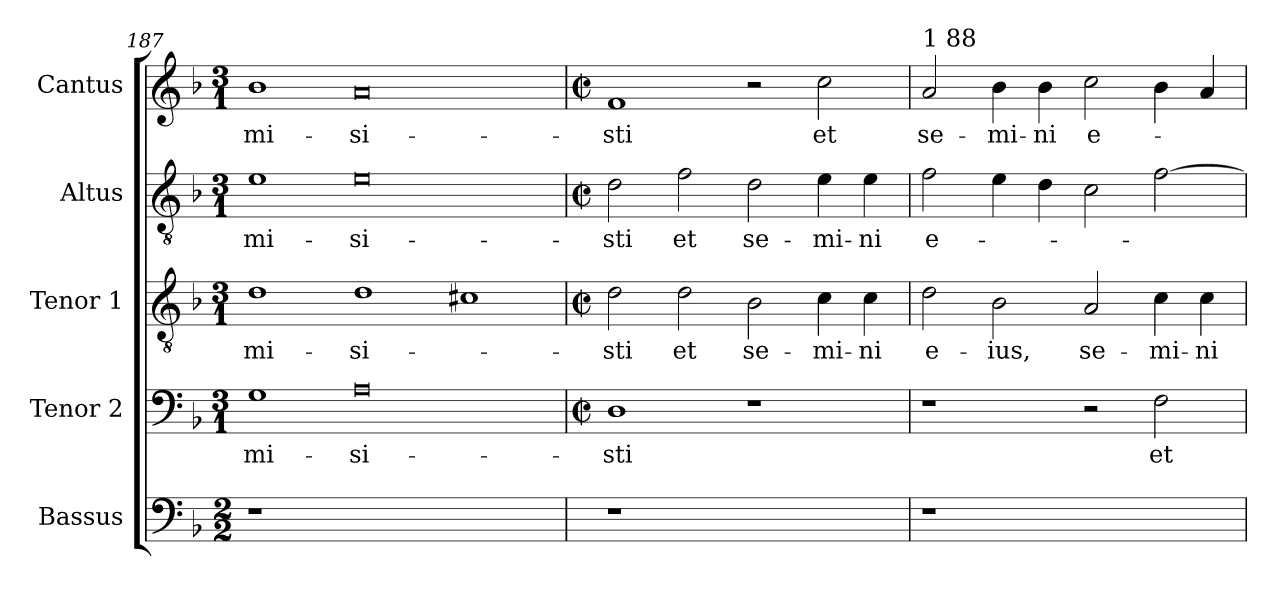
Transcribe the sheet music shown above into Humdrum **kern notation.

**kern	**kern	**text	**kern	**text	**kern	**text	**kern	**text
*part5	*part4	*part4	*part3	*part3	*part2	*part2	*part1	*part1
*staff5	*staff4	*staff4	*staff3	*staff3	*staff2	*staff2	*staff1	*staff1
*I"Bassus	*I"Tenor 2	*	*I"Tenor 1	*	*I"Altus	*	*I"Cantus	*
*clefF4	*clefF4	*	*clefGv2	*	*clefGv2	*	*clefG2	*
*k[b-]	*k[b-]	*	*k[b-]	*	*k[b-]	*	*k[b-]	*
*F:	*F:	*	*F:	*	*F:	*	*F:	*
*M2/2	*M3/1	*	*M3/1	*	*M3/1	*	*M3/1	*
=187	=187	=187	=187	=187	=187	=187	=187	=187
!	!	!LO:LY:b:cj	!	!LO:LY:b:cj	!	!LO:LY:b:cj	!	!LO:LY:b:cj
1r	1G	-mi-	1d	-mi-	1e	-mi-	1b-	-mi-
!	!	!LO:LY:b:rj	!	!LO:LY:b:cj	!	!LO:LY:b:rj	!	!LO:LY:b:rj
0ryy	0A	-si-	1d	-si-	0e	-si-	0a	-si-
.	.	.	1c#X	.	.	.	.	.
=188	=188	=188	=188	=188	=188	=188	=188	=188
*	*M2/2	*	*M2/2	*	*M2/2	*	*M2/2	*
*	*met(c|)	*	*met(c|)	*	*met(c|)	*	*met(c|)	*
!	!	!LO:LY:b:cj	!	!LO:LY:b:cj	!	!LO:LY:b:cj	!	!LO:LY:b:cj
1r	1D	-sti	2d\	-sti	2d\	-sti	1f	-sti
!	!	!	!	!LO:LY:b:cj	!	!LO:LY:b:cj	!	!
.	.	.	2d\	et	2f\	et	.	.
!	!	!	!	!LO:LY:b:cj	!	!LO:LY:b:cj	!	!
1ryy	1r	.	2B-\	se-	2d\	se-	2r	.
!	!	!	!	!LO:LY:b:cj	!	!LO:LY:b:cj	!	!LO:LY:b:cj
.	.	.	4c\	-mi-	4e\	-mi-	2cc\	et
!	!	!	!	!LO:LY:b:cj	!	!LO:LY:b:cj	!	!
.	.	.	4c\	-ni	4e\	-ni	.	.
!!LO:LB:g=z
=189	=189	=189	=189	=189	=189	=189	=189	=189
!	!	!	!	!	!	!	!LO:TX:a:t=1 88	!
!	!	!	!	!LO:LY:b:cj	!	!LO:LY:b:cj	!	!LO:LY:b:cj
1r	1r	.	2d\	e-	2f\	e-	2a/	se-
!	!	!	!	!LO:LY:b:cj	!	!	!	!LO:LY:b
.	.	.	2B-\	-ius,	4e\	.	4b-\	-mi-
!	!	!	!	!	!	!	!	!LO:LY:b:rj
.	.	.	.	.	4d\	.	4b-\	-ni
!	!	!	!	!LO:LY:b:cj	!	!	!	!LO:LY:b:cj
1ryy	2r	.	2A/	se-	2c\	.	2cc\	e-
!	!	!LO:LY:b:cj	!	!LO:LY:b	!	!	!	!
.	2F\	et	4c\	-mi-	[>2f\	.	4b-\	.
!	!	!	!	!LO:LY:b:rj	!	!	!	!
.	.	.	4c\	-ni	.	.	4a/	.
=	=	=	=	=	=	=	=	=
*-	*-	*-	*-	*-	*-	*-	*-	*-
